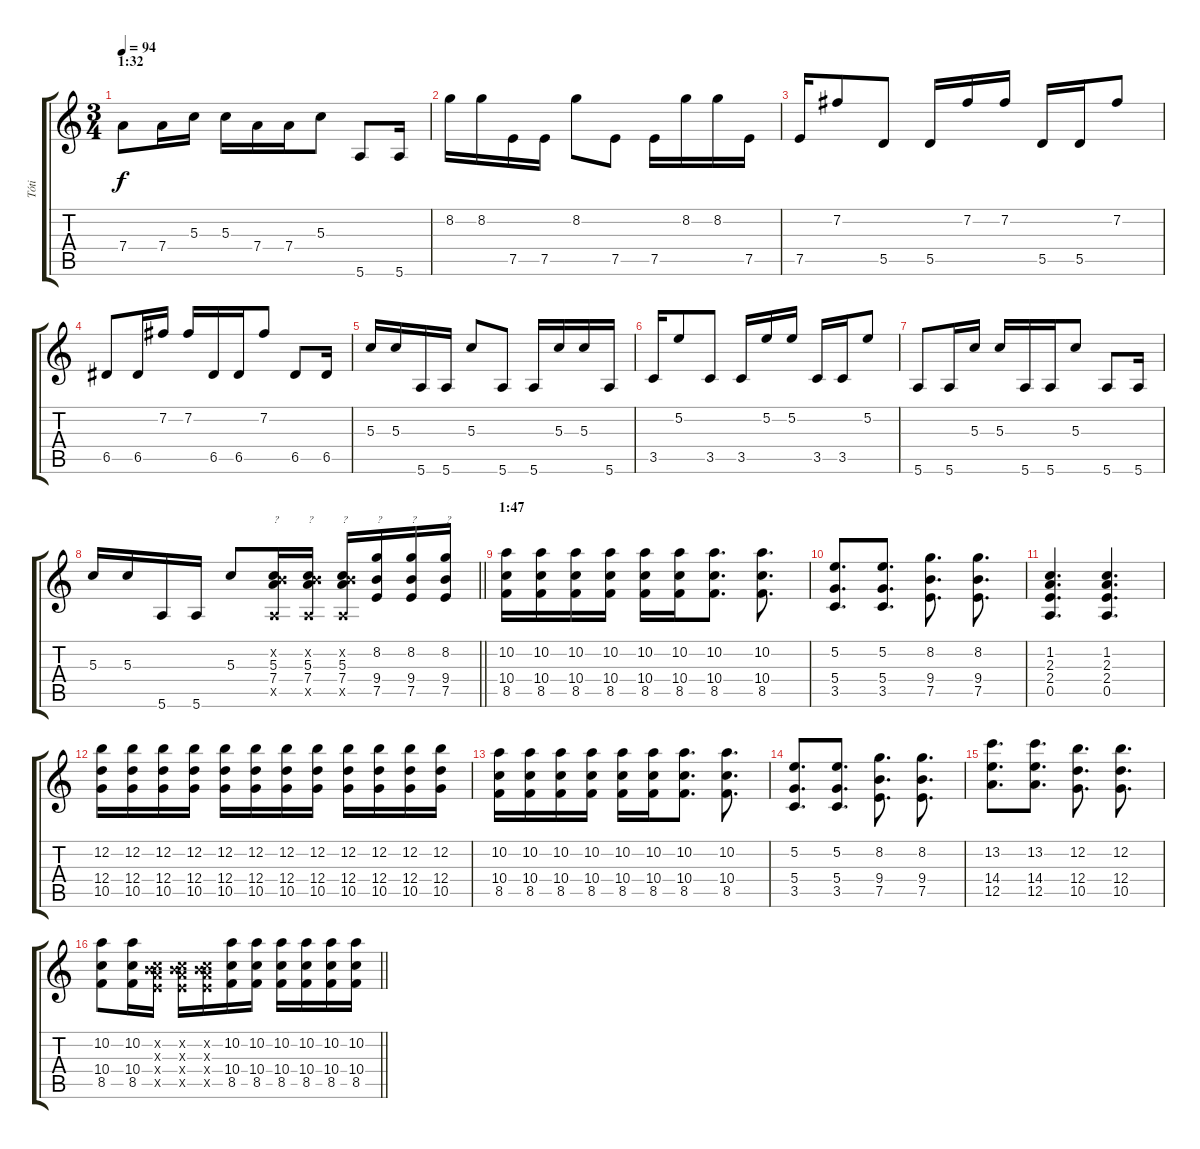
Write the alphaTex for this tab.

\track ("Tóti" "Tóti") {instrument overdrivenguitar}
\staff {score tabs}
\tuning (E4 B3 G3 D3 A2 E2) {hide}
\ts (3 4)
\section ("" "1:32")
\tempo 94
\clef g2
\ks c
7.4.8{dy f} 7.4.16 5.3.16 5.3.16 7.4.16 7.4.16 5.3.8 5.6.8 5.6.16 |
8.2.16 8.2.16 7.5.16 7.5.16 8.2.8 7.5.8 7.5.16 8.2.16 8.2.16 7.5.16 |
7.5.16 7.2.8 5.5.8 5.5.16 7.2.16 7.2.16 5.5.16 5.5.16 7.2.8 |
6.5.8 6.5.16 7.2.16 7.2.16 6.5.16 6.5.16 7.2.8 6.5.8 6.5.16 |
5.3.16 5.3.16 5.6.16 5.6.16 5.3.8 5.6.8 5.6.16 5.3.16 5.3.16 5.6.16 |
3.5.16 5.2.8 3.5.8 3.5.16 5.2.16 5.2.16 3.5.16 3.5.16 5.2.8 |
5.6.8 5.6.16 5.3.16 5.3.16 5.6.16 5.6.16 5.3.8 5.6.8 5.6.16 |
\barLineRight lightlight
5.3.16 5.3.16 5.6.16 5.6.16 5.3.8 (0.2{x} 5.3 7.4 0.5{x}).16{txt "?"} (0.2{x} 5.3 7.4 0.5{x}).16{txt "?"} (0.2{x} 5.3 7.4 0.5{x}).16{txt "?"} (8.2 9.4 7.5).16{txt "?"} (8.2 9.4 7.5).16{txt "?"} (8.2 9.4 7.5).16{txt "?"} |
\section ("" "1:47")
(10.2 10.4 8.5).16 (10.2 10.4 8.5).16 (10.2 10.4 8.5).16 (10.2 10.4 8.5).16 (10.2 10.4 8.5).16 (10.2 10.4 8.5).16 (10.2 10.4 8.5).8{d} (10.2 10.4 8.5).8{d} |
(5.2 5.4 3.5).8{d} (5.2 5.4 3.5).8{d} (8.2 9.4 7.5).8{d} (8.2 9.4 7.5).8{d} |
(1.2 2.3 2.4 0.5).4{d} (1.2 2.3 2.4 0.5).4{d} |
(12.2 12.4 10.5).16 (12.2 12.4 10.5).16 (12.2 12.4 10.5).16 (12.2 12.4 10.5).16 (12.2 12.4 10.5).16 (12.2 12.4 10.5).16 (12.2 12.4 10.5).16 (12.2 12.4 10.5).16 (12.2 12.4 10.5).16 (12.2 12.4 10.5).16 (12.2 12.4 10.5).16 (12.2 12.4 10.5).16 |
(10.2 10.4 8.5).16 (10.2 10.4 8.5).16 (10.2 10.4 8.5).16 (10.2 10.4 8.5).16 (10.2 10.4 8.5).16 (10.2 10.4 8.5).16 (10.2 10.4 8.5).8{d} (10.2 10.4 8.5).8{d} |
(5.2 5.4 3.5).8{d} (5.2 5.4 3.5).8{d} (8.2 9.4 7.5).8{d} (8.2 9.4 7.5).8{d} |
(13.2 14.4 12.5).8{d} (13.2 14.4 12.5).8{d} (12.2 12.4 10.5).8{d} (12.2 12.4 10.5).8{d} |
\barLineRight lightlight
(10.2 10.4 8.5).8 (10.2 10.4 8.5).16 (0.2{x} 5.3{x} 7.4{x} 7.5{x}).16 (0.2{x} 5.3{x} 7.4{x} 7.5{x}).16 (0.2{x} 5.3{x} 7.4{x} 7.5{x}).16 (10.2 10.4 8.5).16 (10.2 10.4 8.5).16 (10.2 10.4 8.5).16 (10.2 10.4 8.5).16 (10.2 10.4 8.5).16 (10.2 10.4 8.5).16
